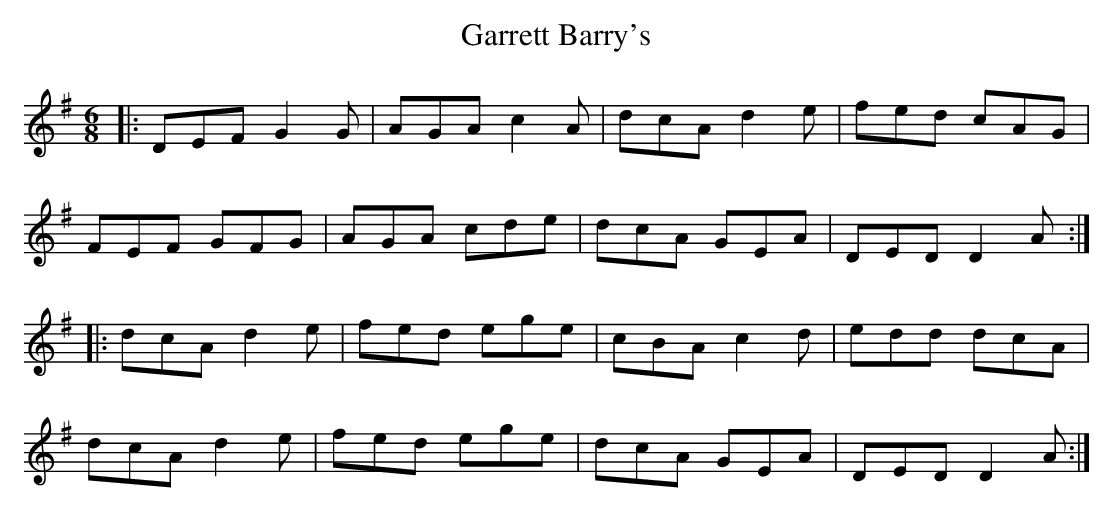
X:1
T: Garrett Barry's
M: 6/8
L: 1/8
K: Gmaj
|:DEF G2G|AGA c2A|dcA d2e|fed cAG|
FEF GFG|AGA cde|dcA GEA|DED D2 A:|
|:dcA d2e|fed ege|cBA c2d|edd dcA|
dcA d2e|fed ege |dcA GEA|DED D2 A:|
